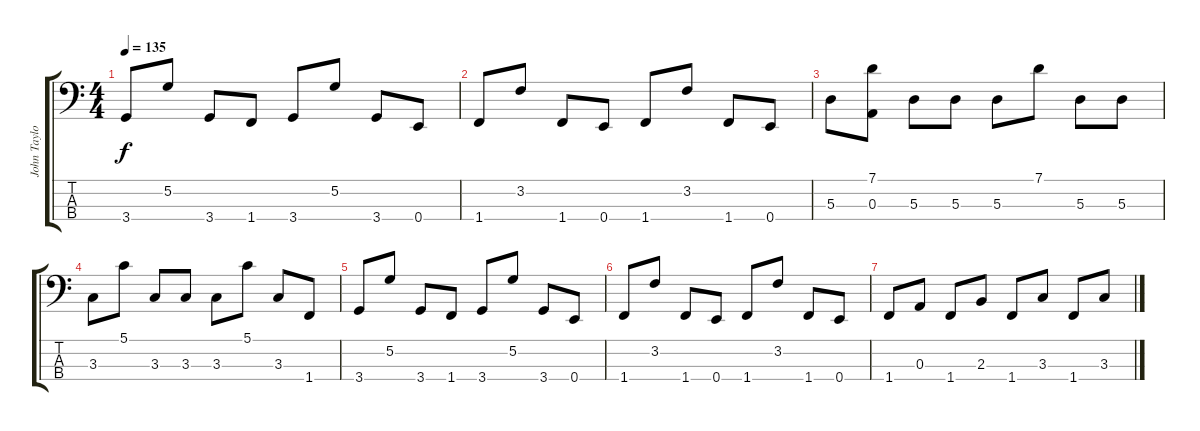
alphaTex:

\track ("John Taylor" "John Taylo") {instrument electricbassfinger}
\staff {score tabs}
\tuning (G2 D2 A1 E1) {hide}
\ts (4 4)
\tempo 135
\clef f4
\ks c
3.4.8{dy f} 5.2.8 3.4.8 1.4.8 3.4.8 5.2.8 3.4.8 0.4.8 |
1.4.8 3.2.8 1.4.8 0.4.8 1.4.8 3.2.8 1.4.8 0.4.8 |
5.3.8 (7.1 0.3).8 5.3.8 5.3.8 5.3.8 7.1.8 5.3.8 5.3.8 |
3.3.8 5.1.8 3.3.8 3.3.8 3.3.8 5.1.8 3.3.8 1.4.8 |
3.4.8 5.2.8 3.4.8 1.4.8 3.4.8 5.2.8 3.4.8 0.4.8 |
1.4.8 3.2.8 1.4.8 0.4.8 1.4.8 3.2.8 1.4.8 0.4.8 |
1.4.8 0.3.8 1.4.8 2.3.8 1.4.8 3.3.8 1.4.8 3.3.8
